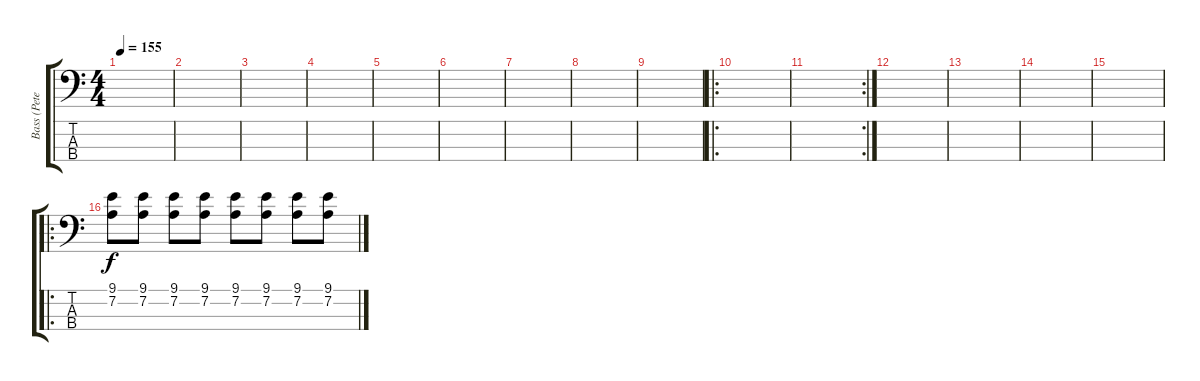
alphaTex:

\track ("Bass (Peter Hook)" "Bass (Pete") {instrument electricbasspick}
\staff {score tabs}
\tuning (G2 D2 A1 E1) {hide}
\ts (4 4)
\tempo 155
\clef f4
\ks c
|
|
|
|
|
|
|
|
|
\ro
|
\rc 2
|
|
|
|
|
\ro
(9.1 7.2).8 (9.1 7.2).8 (9.1 7.2).8 (9.1 7.2).8 (9.1 7.2).8 (9.1 7.2).8 (9.1 7.2).8 (9.1 7.2).8
